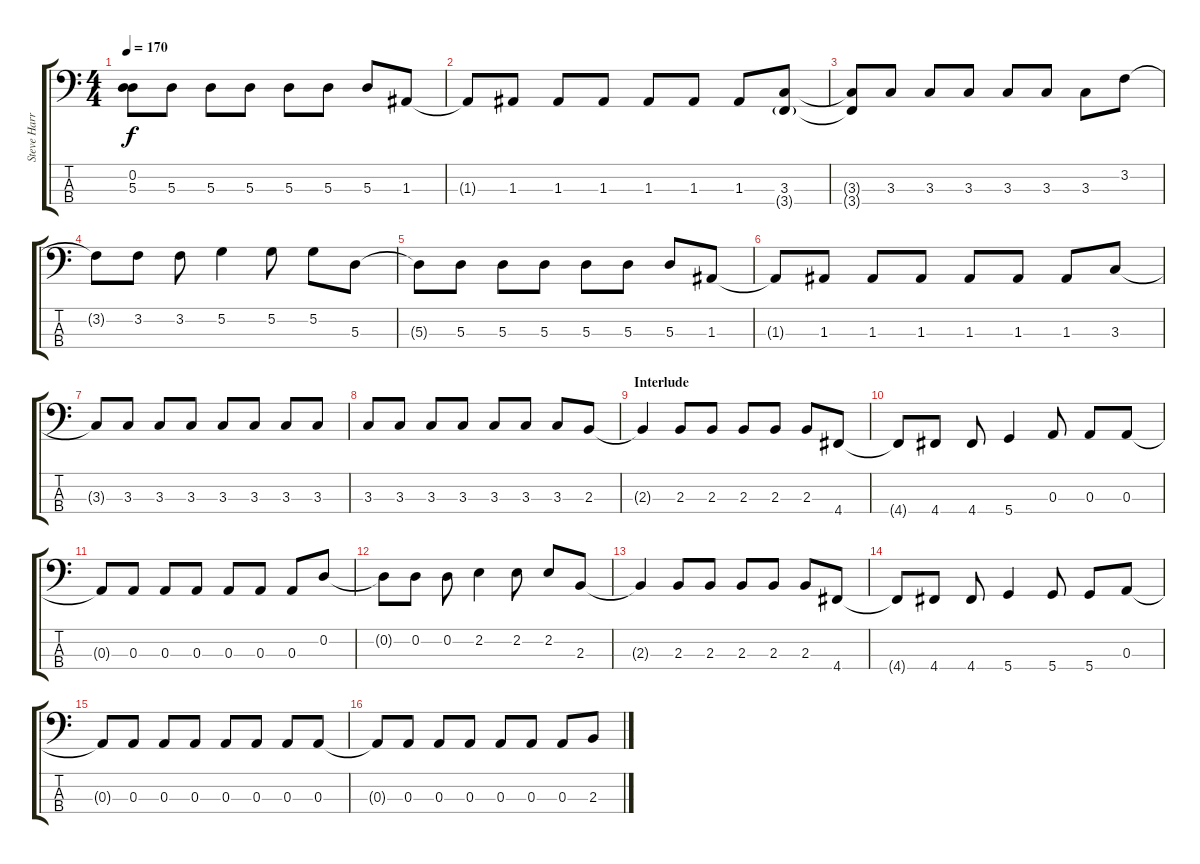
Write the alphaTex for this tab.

\track ("Steve Harris" "Steve Harr") {instrument electricbassfinger}
\staff {score tabs}
\tuning (G2 D2 A1 D1) {hide}
\ts (4 4)
\tempo 170
\clef f4
\ks c
(0.2 5.3{t}).8{dy f} 5.3.8 5.3.8 5.3.8 5.3.8 5.3.8 5.3.8 1.3.8 |
1.3{t}.8 1.3.8 1.3.8 1.3.8 1.3.8 1.3.8 1.3.8 (3.3 3.4{g}).8 |
(3.3{t} 3.4{t}).8 3.3.8 3.3.8 3.3.8 3.3.8 3.3.8 3.3.8 3.2.8 |
3.2{t}.8 3.2.8 3.2.8 5.2.4 5.2.8 5.2.8 5.3.8 |
5.3{t}.8 5.3.8 5.3.8 5.3.8 5.3.8 5.3.8 5.3.8 1.3.8 |
1.3{t}.8 1.3.8 1.3.8 1.3.8 1.3.8 1.3.8 1.3.8 3.3.8 |
3.3{t}.8 3.3.8 3.3.8 3.3.8 3.3.8 3.3.8 3.3.8 3.3.8 |
3.3.8 3.3.8 3.3.8 3.3.8 3.3.8 3.3.8 3.3.8 2.3.8 |
\section ("" "Interlude")
2.3{t}.4 2.3.8 2.3.8 2.3.8 2.3.8 2.3.8 4.4.8 |
4.4{t}.8 4.4.8 4.4.8 5.4.4 0.3.8 0.3.8 0.3.8 |
0.3{t}.8 0.3.8 0.3.8 0.3.8 0.3.8 0.3.8 0.3.8 0.2.8 |
0.2{t}.8 0.2.8 0.2.8 2.2.4 2.2.8 2.2.8 2.3.8 |
2.3{t}.4 2.3.8 2.3.8 2.3.8 2.3.8 2.3.8 4.4.8 |
4.4{t}.8 4.4.8 4.4.8 5.4.4 5.4.8 5.4.8 0.3.8 |
0.3{t}.8 0.3.8 0.3.8 0.3.8 0.3.8 0.3.8 0.3.8 0.3.8 |
0.3{t}.8 0.3.8 0.3.8 0.3.8 0.3.8 0.3.8 0.3.8 2.3.8
